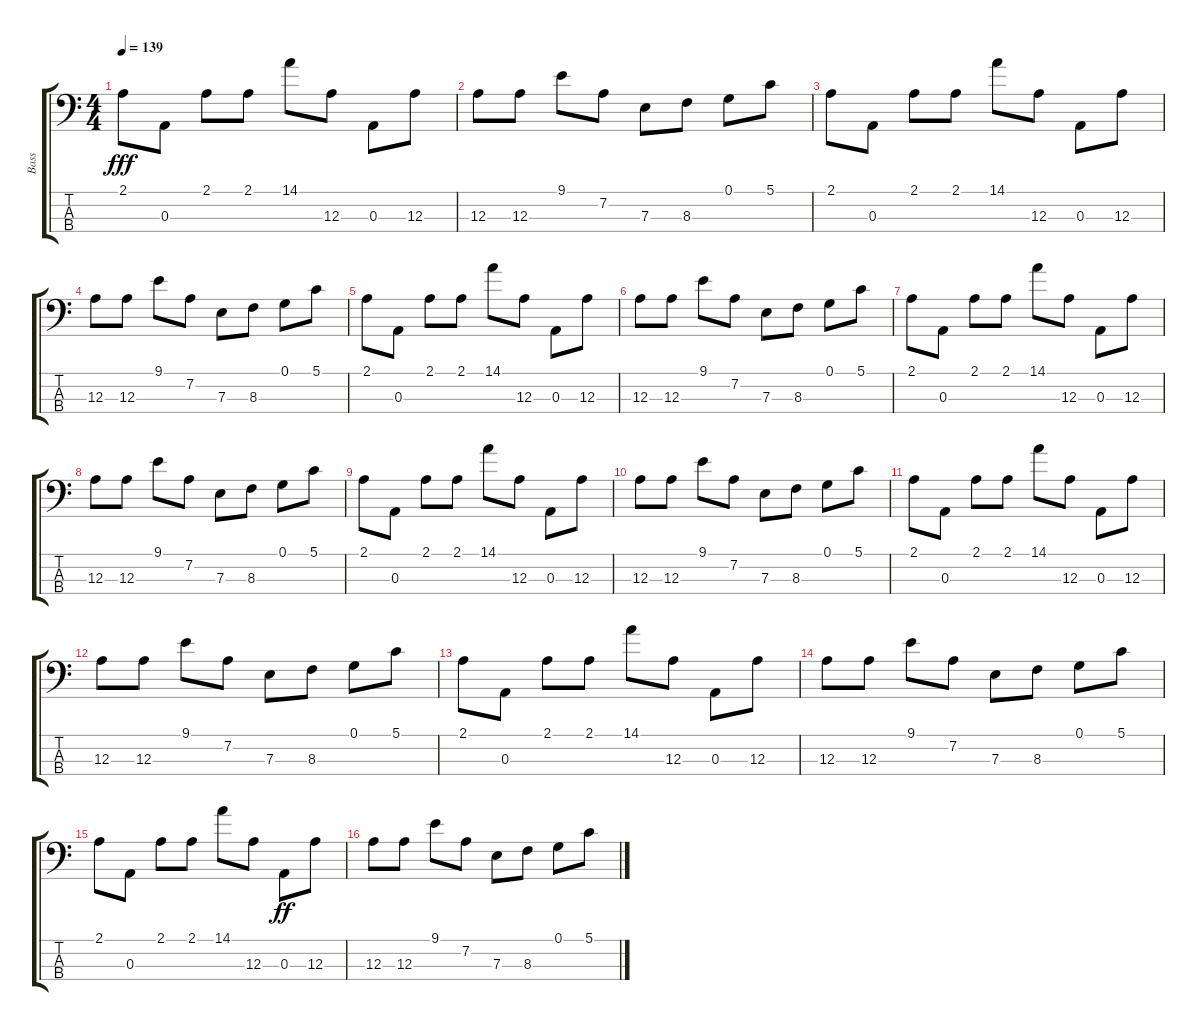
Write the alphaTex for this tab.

\track ("Bass" "Bass") {instrument synthbass1}
\staff {score tabs}
\tuning (G2 D2 A1 E1) {hide}
\ts (4 4)
\tempo 139
\clef f4
\ks c
2.1.8{dy fff} 0.3.8 2.1.8 2.1.8 14.1.8 12.3.8 0.3.8 12.3.8 |
12.3.8 12.3.8 9.1.8 7.2.8 7.3.8 8.3.8 0.1.8 5.1.8 |
2.1.8 0.3.8 2.1.8 2.1.8 14.1.8 12.3.8 0.3.8 12.3.8 |
12.3.8 12.3.8 9.1.8 7.2.8 7.3.8 8.3.8 0.1.8 5.1.8 |
2.1.8 0.3.8 2.1.8 2.1.8 14.1.8 12.3.8 0.3.8 12.3.8 |
12.3.8 12.3.8 9.1.8 7.2.8 7.3.8 8.3.8 0.1.8 5.1.8 |
2.1.8 0.3.8 2.1.8 2.1.8 14.1.8 12.3.8 0.3.8 12.3.8 |
12.3.8 12.3.8 9.1.8 7.2.8 7.3.8 8.3.8 0.1.8 5.1.8 |
2.1.8 0.3.8 2.1.8 2.1.8 14.1.8 12.3.8 0.3.8 12.3.8 |
12.3.8 12.3.8 9.1.8 7.2.8 7.3.8 8.3.8 0.1.8 5.1.8 |
2.1.8 0.3.8 2.1.8 2.1.8 14.1.8 12.3.8 0.3.8 12.3.8 |
12.3.8 12.3.8 9.1.8 7.2.8 7.3.8 8.3.8 0.1.8 5.1.8 |
2.1.8 0.3.8 2.1.8 2.1.8 14.1.8 12.3.8 0.3.8 12.3.8 |
12.3.8 12.3.8 9.1.8 7.2.8 7.3.8 8.3.8 0.1.8 5.1.8 |
2.1.8 0.3.8 2.1.8 2.1.8 14.1.8 12.3.8 0.3.8{dy ff} 12.3.8 |
12.3.8 12.3.8 9.1.8 7.2.8 7.3.8 8.3.8 0.1.8 5.1.8
